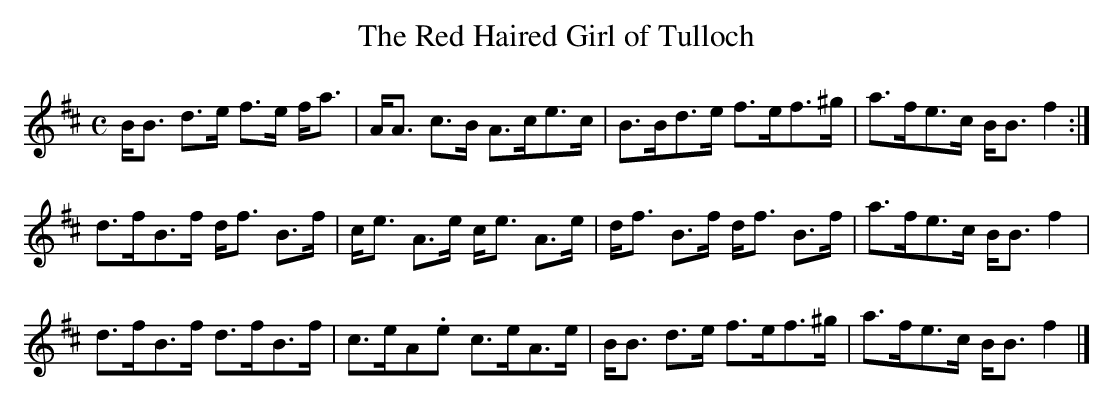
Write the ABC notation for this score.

X:1
T:Red Haired Girl of Tulloch, The
M:C
L:1/8
K:Bm
B<B d>e f>e f<a | A<A c>B A>ce>c | B>Bd>e f>ef>^g | a>fe>c B<B f2 :|
d>fB>f d<f B>f | c<e A>e c<e A>e | d<f B>f d<f B>f | a>fe>c B<B f2 |
d>fB>f d>fB>f | c>eA.e c>eA>e | B<B d>e f>ef>^g | a>fe>c B<B f2 |]
